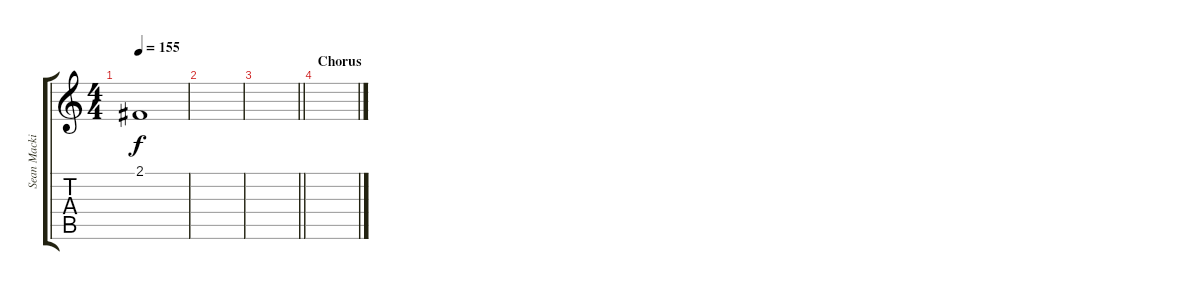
\track ("Sean Mackin - Vocals" "Sean Macki") {instrument sopranosax}
\staff {score tabs}
\tuning (E4 B3 G3 D3 A2 E2) {hide}
\ts (4 4)
\tempo 155
\clef g2
\ks c
2.1{t}.1{dy f} |
|
\barLineRight lightlight
|
\section ("" "Chorus")
